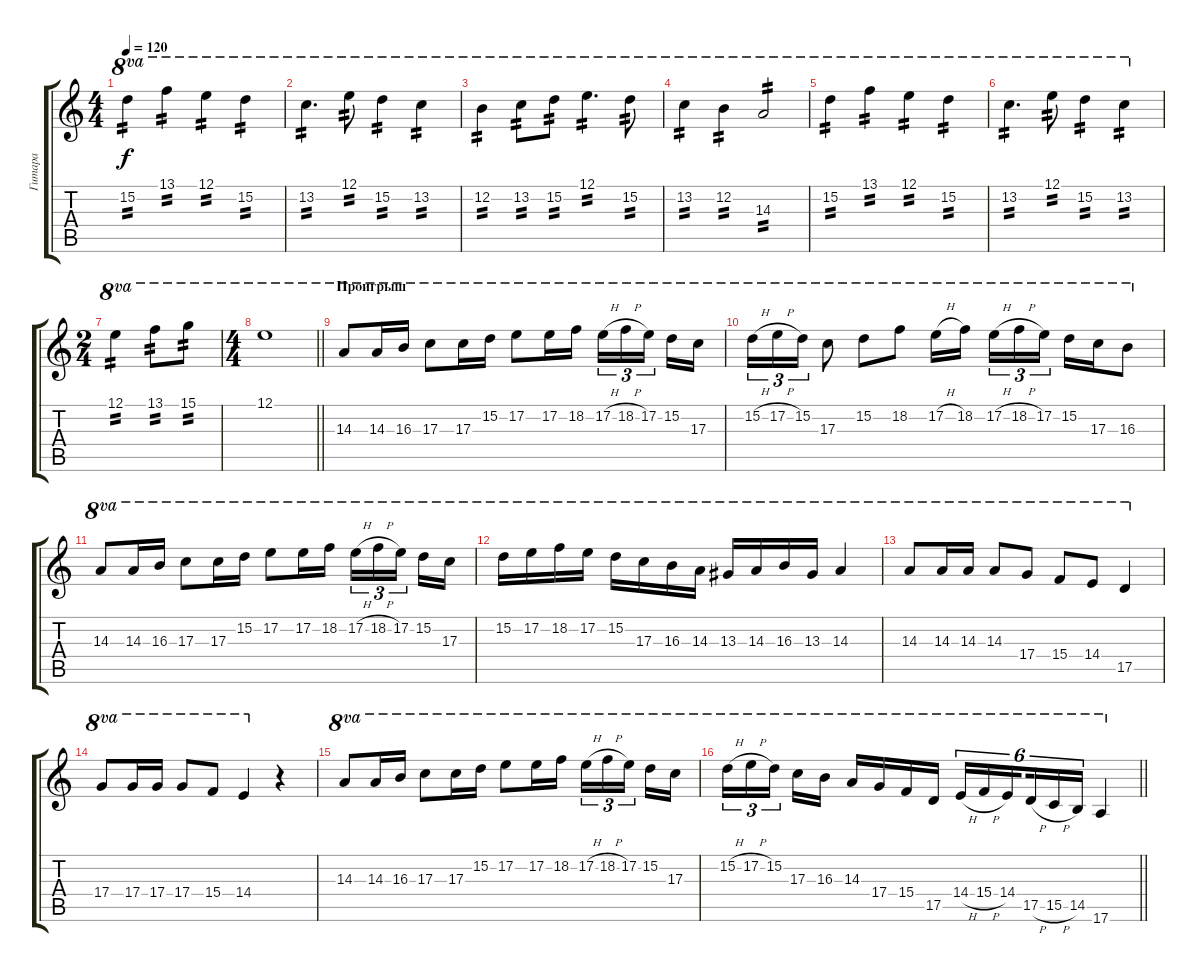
\track ("Гитара" "Гитара") {instrument electricguitarclean}
\staff {score tabs}
\tuning (E4 B3 G3 D3 A2 E2) {hide}
\ts (4 4)
\tempo 120
\clef g2
\ks c
15.2.4{ot 8va tp 2 dy f} 13.1.4{ot 8va tp 2} 12.1.4{ot 8va tp 2} 15.2.4{ot 8va tp 2} |
13.2.4{d ot 8va tp 2} 12.1.8{ot 8va tp 2} 15.2.4{ot 8va tp 2} 13.2.4{ot 8va tp 2} |
12.2.4{ot 8va tp 2} 13.2.8{ot 8va tp 2} 15.2.8{ot 8va tp 2} 12.1.4{d ot 8va tp 2} 15.2.8{ot 8va tp 2} |
13.2.4{ot 8va tp 2} 12.2.4{ot 8va tp 2} 14.3.2{ot 8va tp 2} |
15.2.4{ot 8va tp 2} 13.1.4{ot 8va tp 2} 12.1.4{ot 8va tp 2} 15.2.4{ot 8va tp 2} |
13.2.4{d ot 8va tp 2} 12.1.8{ot 8va tp 2} 15.2.4{ot 8va tp 2} 13.2.4{ot 8va tp 2} |
\ts (2 4)
12.1.4{ot 8va tp 2} 13.1.8{ot 8va tp 2} 15.1.8{ot 8va tp 2} |
\ts (4 4)
\barLineRight lightlight
12.1.1{ot 8va} |
\section ("" "Проигрыш")
14.3.8{ot 8va} 14.3.16{ot 8va} 16.3.16{ot 8va} 17.3.8{ot 8va} 17.3.16{ot 8va} 15.2.16{ot 8va} 17.2.8{ot 8va} 17.2.16{ot 8va} 18.2.16{ot 8va} 17.2{h}.16{tu (3 2) ot 8va} 18.2{h}.16{tu (3 2) ot 8va} 17.2.16{tu (3 2) ot 8va beam splitsecondary} 15.2.16{ot 8va} 17.3.16{ot 8va} |
15.2{h}.16{tu (3 2) ot 8va} 17.2{h}.16{tu (3 2) ot 8va} 15.2.16{tu (3 2) ot 8va} 17.3.8{ot 8va} 15.2.8{ot 8va} 18.2.8{ot 8va} 17.2{h}.16{ot 8va} 18.2.16{ot 8va beam splitsecondary} 17.2{h}.16{tu (3 2) ot 8va} 18.2{h}.16{tu (3 2) ot 8va} 17.2.16{tu (3 2) ot 8va} 15.2.16{ot 8va} 17.3.16{ot 8va} 16.3.8{ot 8va} |
14.3.8{ot 8va} 14.3.16{ot 8va} 16.3.16{ot 8va} 17.3.8{ot 8va} 17.3.16{ot 8va} 15.2.16{ot 8va} 17.2.8{ot 8va} 17.2.16{ot 8va} 18.2.16{ot 8va} 17.2{h}.16{tu (3 2) ot 8va} 18.2{h}.16{tu (3 2) ot 8va} 17.2.16{tu (3 2) ot 8va beam splitsecondary} 15.2.16{ot 8va} 17.3.16{ot 8va} |
15.2.16{ot 8va} 17.2.16{ot 8va} 18.2.16{ot 8va} 17.2.16{ot 8va} 15.2.16{ot 8va} 17.3.16{ot 8va} 16.3.16{ot 8va} 14.3.16{ot 8va} 13.3.16{ot 8va} 14.3.16{ot 8va} 16.3.16{ot 8va} 13.3.16{ot 8va} 14.3.4{ot 8va} |
14.3.8{ot 8va} 14.3.16{ot 8va} 14.3.16{ot 8va} 14.3.8{ot 8va} 17.4.8{ot 8va} 15.4.8{ot 8va} 14.4.8{ot 8va} 17.5.4{ot 8va} |
17.4.8{ot 8va} 17.4.16{ot 8va} 17.4.16{ot 8va} 17.4.8{ot 8va} 15.4.8{ot 8va} 14.4.4{ot 8va} r.4 |
14.3.8{ot 8va} 14.3.16{ot 8va} 16.3.16{ot 8va} 17.3.8{ot 8va} 17.3.16{ot 8va} 15.2.16{ot 8va} 17.2.8{ot 8va} 17.2.16{ot 8va} 18.2.16{ot 8va} 17.2{h}.16{tu (3 2) ot 8va} 18.2{h}.16{tu (3 2) ot 8va} 17.2.16{tu (3 2) ot 8va beam splitsecondary} 15.2.16{ot 8va} 17.3.16{ot 8va} |
\barLineRight lightlight
15.2{h}.16{tu (3 2) ot 8va} 17.2{h}.16{tu (3 2) ot 8va} 15.2.16{tu (3 2) ot 8va beam splitsecondary} 17.3.16{ot 8va} 16.3.16{ot 8va} 14.3.16{ot 8va} 17.4.16{ot 8va} 15.4.16{ot 8va} 17.5.16{ot 8va} 14.4{h}.16{tu (6 4) ot 8va} 15.4{h}.16{tu (6 4) ot 8va} 14.4.16{tu (6 4) ot 8va beam splitsecondary} 17.5{h}.16{tu (6 4) ot 8va} 15.5{h}.16{tu (6 4) ot 8va} 14.5.16{tu (6 4) ot 8va} 17.6.4{ot 8va}
